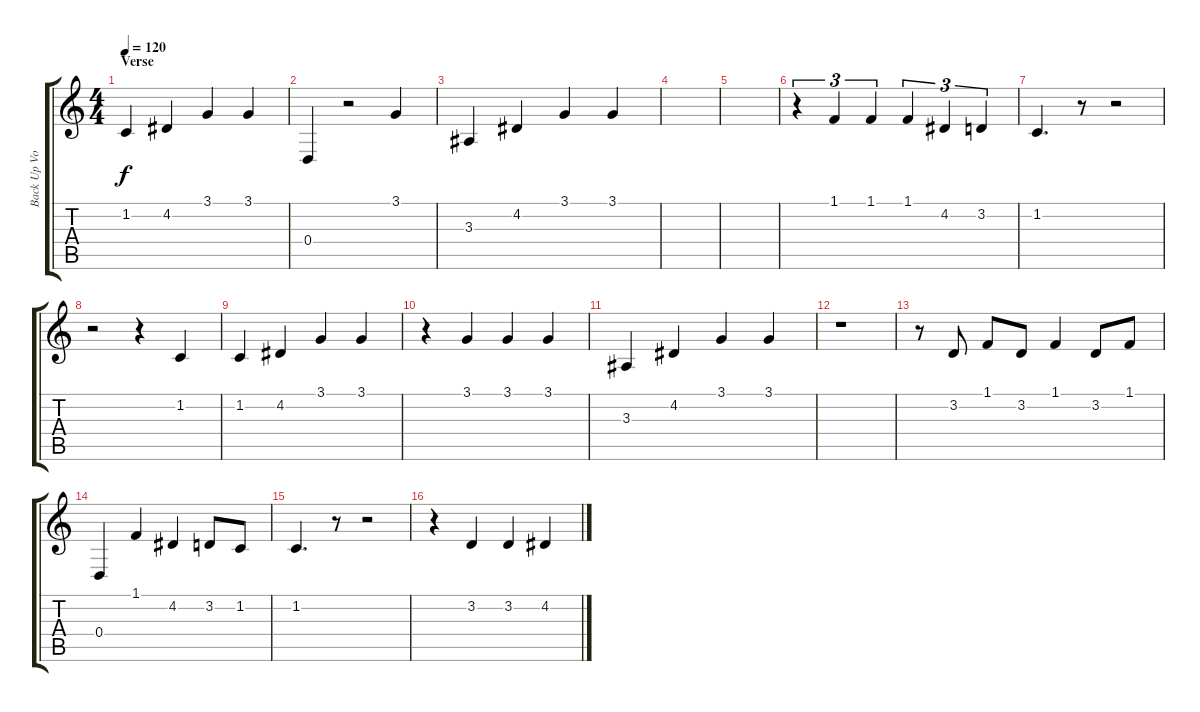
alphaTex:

\track ("Back Up Vocals" "Back Up Vo") {instrument tenorsax}
\staff {score tabs}
\tuning (E4 B3 G3 D3 A2 E2) {hide}
\ts (4 4)
\section ("" "Verse")
\tempo 120
\clef g2
\ks c
1.2.4{dy f} 4.2.4 3.1.4 3.1.4 |
0.4.4 r.2 3.1.4 |
3.3.4 4.2.4 3.1.4 3.1.4 |
|
|
r.4{tu (3 2)} 1.1.4{tu (3 2)} 1.1.4{tu (3 2)} 1.1.4{tu (3 2)} 4.2.4{tu (3 2)} 3.2.4{tu (3 2)} |
1.2.4{d} r.8 r.2 |
r.2 r.4 1.2.4 |
1.2.4 4.2.4 3.1.4 3.1.4 |
r.4 3.1.4 3.1.4 3.1.4 |
3.3.4 4.2.4 3.1.4 3.1.4 |
r.1 |
r.8 3.2.8 1.1.8 3.2.8 1.1.4 3.2.8 1.1.8 |
0.4.4 1.1.4 4.2.4 3.2.8 1.2.8 |
1.2.4{d} r.8 r.2 |
r.4 3.2.4 3.2.4 4.2.4
